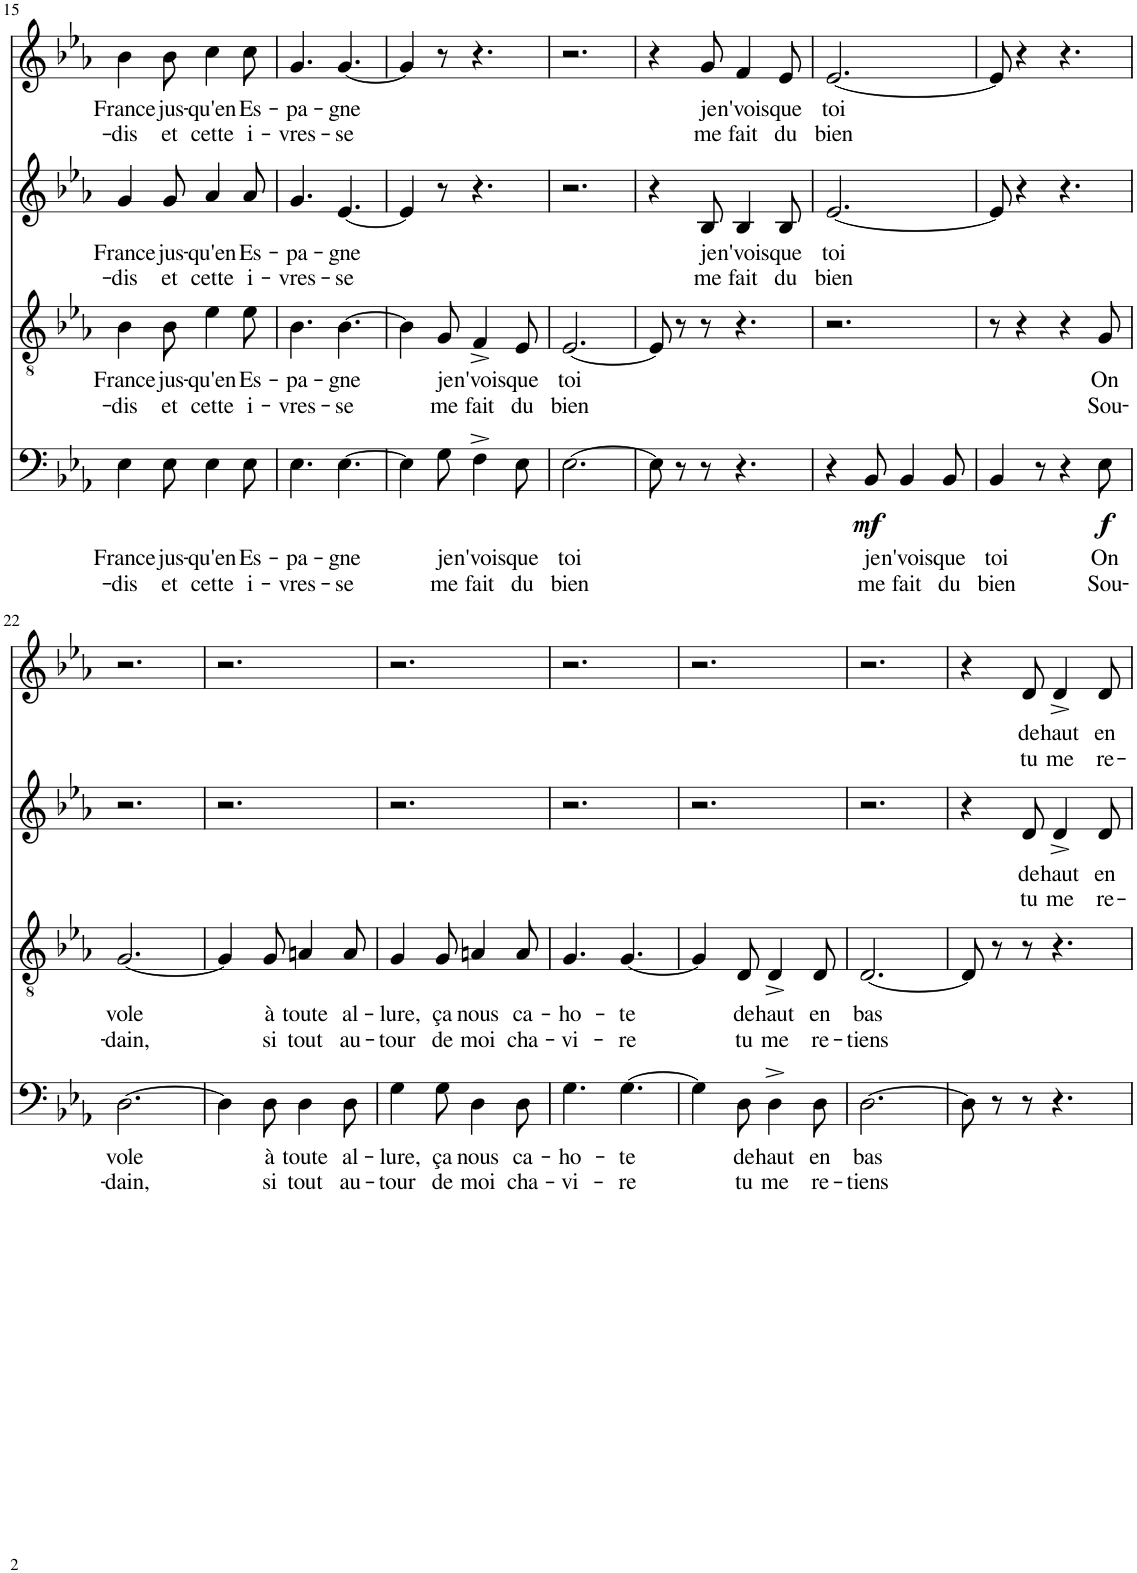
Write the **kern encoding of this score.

**kern	**text	**text	**dynam	**kern	**text	**text	**kern	**text	**text	**kern	**text	**text
*part4	*part4	*part4	*part4	*part3	*part3	*part3	*part2	*part2	*part2	*part1	*part1	*part1
*staff4	*staff4	*staff4	*staff4	*staff3	*staff3	*staff3	*staff2	*staff2	*staff2	*staff1	*staff1	*staff1
*I"B	*	*	*	*I"T	*	*	*I"A	*	*	*I"S	*	*
!!LO:PB:g=z
*clefF4	*	*	*	*clefGv2	*	*	*clefG2	*	*	*clefG2	*	*
*	*	*	*	*Trd4c7	*	*	*	*	*	*	*	*
*k[b-e-a-]	*	*	*	*k[b-e-a-]	*	*	*k[b-e-a-]	*	*	*k[b-e-a-]	*	*
*E-:	*	*	*	*E-:	*	*	*E-:	*	*	*E-:	*	*
*M6/8	*	*	*	*M6/8	*	*	*M6/8	*	*	*M6/8	*	*
=15	=15	=15	=15	=15	=15	=15	=15	=15	=15	=15	=15	=15
!	!LO:LY:b	!LO:LY:b	!	!	!LO:LY:b	!LO:LY:b	!	!LO:LY:b	!LO:LY:b	!	!LO:LY:b	!LO:LY:b
4E-\	France	-dis	.	4B-\	France	-dis	4g/	France	-dis	4b-\	France	-dis
!	!LO:LY:b	!LO:LY:b	!	!	!LO:LY:b	!LO:LY:b	!	!LO:LY:b	!LO:LY:b	!	!LO:LY:b	!LO:LY:b
8E-\	jus-	et	.	8B-\	jus-	et	8g/	jus-	et	8b-\	jus-	et
!	!LO:LY:b	!LO:LY:b	!	!	!LO:LY:b	!LO:LY:b	!	!LO:LY:b	!LO:LY:b	!	!LO:LY:b	!LO:LY:b
4E-\	-qu'en	cette	.	4e-\	-qu'en	cette	4a-/	-qu'en	cette	4cc\	-qu'en	cette
!	!LO:LY:b	!LO:LY:b	!	!	!LO:LY:b	!LO:LY:b	!	!LO:LY:b	!LO:LY:b	!	!LO:LY:b	!LO:LY:b
8E-\	Es-	i-	.	8e-\	Es-	i-	8a-/	Es-	i-	8cc\	Es-	i-
=16	=16	=16	=16	=16	=16	=16	=16	=16	=16	=16	=16	=16
!	!LO:LY:b	!LO:LY:b	!	!	!LO:LY:b	!LO:LY:b	!	!LO:LY:b	!LO:LY:b	!	!LO:LY:b	!LO:LY:b
4.E-\	-pa-	-vres-	.	4.B-\	-pa-	-vres-	4.g/	-pa-	-vres-	4.g/	-pa-	-vres-
!	!LO:LY:b	!LO:LY:b	!	!	!LO:LY:b	!LO:LY:b	!	!LO:LY:b	!LO:LY:b	!	!LO:LY:b	!LO:LY:b
[4.E-\	-gne	-se	.	[4.B-\	-gne	-se	[4.e-/	-gne	-se	[4.g/	-gne	-se
=17	=17	=17	=17	=17	=17	=17	=17	=17	=17	=17	=17	=17
4E-\]	.	.	.	4B-\]	.	.	4e-/]	.	.	4g/]	.	.
!	!LO:LY:b	!LO:LY:b	!	!	!LO:LY:b	!LO:LY:b	!	!	!	!	!	!
8G\	je	me	.	8G/	je	me	8r	.	.	8r	.	.
!	!LO:LY:b	!LO:LY:b	!	!	!LO:LY:b	!LO:LY:b	!	!	!	!	!	!
4F^\	n'vois	fait	.	4F^/	n'vois	fait	4.r	.	.	4.r	.	.
!	!LO:LY:b	!LO:LY:b	!	!	!LO:LY:b	!LO:LY:b	!	!	!	!	!	!
8E-\	que	du	.	8E-/	que	du	.	.	.	.	.	.
=18	=18	=18	=18	=18	=18	=18	=18	=18	=18	=18	=18	=18
!	!LO:LY:b	!LO:LY:b	!	!	!LO:LY:b	!LO:LY:b	!	!	!	!	!	!
[2.E-\	toi	bien	.	[2.E-/	toi	bien	2.r	.	.	2.r	.	.
=19	=19	=19	=19	=19	=19	=19	=19	=19	=19	=19	=19	=19
8E-\]	.	.	.	8E-/]	.	.	4r	.	.	4r	.	.
8r	.	.	.	8r	.	.	.	.	.	.	.	.
!	!	!	!	!	!	!	!	!LO:LY:b	!LO:LY:b	!	!LO:LY:b	!LO:LY:b
8r	.	.	.	8r	.	.	8B-/	je	me	8g/	je	me
!	!	!	!	!	!	!	!	!LO:LY:b	!LO:LY:b	!	!LO:LY:b	!LO:LY:b
4.r	.	.	.	4.r	.	.	4B-/	n'vois	fait	4f/	n'vois	fait
!	!	!	!	!	!	!	!	!LO:LY:b	!LO:LY:b	!	!LO:LY:b	!LO:LY:b
.	.	.	.	.	.	.	8B-/	que	du	8e-/	que	du
=20	=20	=20	=20	=20	=20	=20	=20	=20	=20	=20	=20	=20
!	!	!	!	!	!	!	!	!LO:LY:b	!LO:LY:b	!	!LO:LY:b	!LO:LY:b
4r	.	.	.	2.r	.	.	[2.e-/	toi	bien	[2.e-/	toi	bien
!	!LO:LY:b	!LO:LY:b	!LO:DY:b	!	!	!	!	!	!	!	!	!
8BB-/	je	me	mf	.	.	.	.	.	.	.	.	.
!	!LO:LY:b	!LO:LY:b	!	!	!	!	!	!	!	!	!	!
4BB-/	n'vois	fait	.	.	.	.	.	.	.	.	.	.
!	!LO:LY:b	!LO:LY:b	!	!	!	!	!	!	!	!	!	!
8BB-/	que	du	.	.	.	.	.	.	.	.	.	.
=21	=21	=21	=21	=21	=21	=21	=21	=21	=21	=21	=21	=21
!	!LO:LY:b	!LO:LY:b	!	!	!	!	!	!	!	!	!	!
4BB-/	toi	bien	.	8r	.	.	8e-/]	.	.	8e-/]	.	.
.	.	.	.	4r	.	.	4r	.	.	4r	.	.
8r	.	.	.	.	.	.	.	.	.	.	.	.
4r	.	.	.	4r	.	.	4.r	.	.	4.r	.	.
!	!LO:LY:b	!LO:LY:b	!LO:DY:b	!	!LO:LY:b	!LO:LY:b	!	!	!	!	!	!
8E-\	On	Sou-	f	8G/	On	Sou-	.	.	.	.	.	.
!!LO:LB:g=z
=22	=22	=22	=22	=22	=22	=22	=22	=22	=22	=22	=22	=22
!	!LO:LY:b	!LO:LY:b	!	!	!LO:LY:b	!LO:LY:b	!	!	!	!	!	!
[2.D\	vole	-dain,	.	[2.G/	vole	-dain,	2.r	.	.	2.r	.	.
=23	=23	=23	=23	=23	=23	=23	=23	=23	=23	=23	=23	=23
4D\]	.	.	.	4G/]	.	.	2.r	.	.	2.r	.	.
!	!LO:LY:b	!LO:LY:b	!	!	!LO:LY:b	!LO:LY:b	!	!	!	!	!	!
8D\	à	si	.	8G/	à	si	.	.	.	.	.	.
!	!LO:LY:b	!LO:LY:b	!	!	!LO:LY:b	!LO:LY:b	!	!	!	!	!	!
4D\	toute	tout	.	4An/	toute	tout	.	.	.	.	.	.
!	!LO:LY:b	!LO:LY:b	!	!	!LO:LY:b	!LO:LY:b	!	!	!	!	!	!
8D\	al-	au-	.	8A/	al-	au-	.	.	.	.	.	.
=24	=24	=24	=24	=24	=24	=24	=24	=24	=24	=24	=24	=24
!	!LO:LY:b	!LO:LY:b	!	!	!LO:LY:b	!LO:LY:b	!	!	!	!	!	!
4G\	-lure,	-tour	.	4G/	-lure,	-tour	2.r	.	.	2.r	.	.
!	!LO:LY:b	!LO:LY:b	!	!	!LO:LY:b	!LO:LY:b	!	!	!	!	!	!
8G\	ça	de	.	8G/	ça	de	.	.	.	.	.	.
!	!LO:LY:b	!LO:LY:b	!	!	!LO:LY:b	!LO:LY:b	!	!	!	!	!	!
4D\	nous	moi	.	4An/	nous	moi	.	.	.	.	.	.
!	!LO:LY:b	!LO:LY:b	!	!	!LO:LY:b	!LO:LY:b	!	!	!	!	!	!
8D\	ca-	cha-	.	8A/	ca-	cha-	.	.	.	.	.	.
=25	=25	=25	=25	=25	=25	=25	=25	=25	=25	=25	=25	=25
!	!LO:LY:b	!LO:LY:b	!	!	!LO:LY:b	!LO:LY:b	!	!	!	!	!	!
4.G\	-ho-	-vi-	.	4.G/	-ho-	-vi-	2.r	.	.	2.r	.	.
!	!LO:LY:b	!LO:LY:b	!	!	!LO:LY:b	!LO:LY:b	!	!	!	!	!	!
[4.G\	-te	-re	.	[4.G/	-te	-re	.	.	.	.	.	.
=26	=26	=26	=26	=26	=26	=26	=26	=26	=26	=26	=26	=26
4G\]	.	.	.	4G/]	.	.	2.r	.	.	2.r	.	.
!	!LO:LY:b	!LO:LY:b	!	!	!LO:LY:b	!LO:LY:b	!	!	!	!	!	!
8D\	de	tu	.	8D/	de	tu	.	.	.	.	.	.
!	!LO:LY:b	!LO:LY:b	!	!	!LO:LY:b	!LO:LY:b	!	!	!	!	!	!
4D^\	haut	me	.	4D^/	haut	me	.	.	.	.	.	.
!	!LO:LY:b	!LO:LY:b	!	!	!LO:LY:b	!LO:LY:b	!	!	!	!	!	!
8D\	en	re-	.	8D/	en	re-	.	.	.	.	.	.
=27	=27	=27	=27	=27	=27	=27	=27	=27	=27	=27	=27	=27
!	!LO:LY:b	!LO:LY:b	!	!	!LO:LY:b	!LO:LY:b	!	!	!	!	!	!
[2.D\	bas	-tiens	.	[2.D/	bas	-tiens	2.r	.	.	2.r	.	.
=28	=28	=28	=28	=28	=28	=28	=28	=28	=28	=28	=28	=28
8D\]	.	.	.	8D/]	.	.	4r	.	.	4r	.	.
8r	.	.	.	8r	.	.	.	.	.	.	.	.
!	!	!	!	!	!	!	!	!LO:LY:b	!LO:LY:b	!	!LO:LY:b	!LO:LY:b
8r	.	.	.	8r	.	.	8d/	de	tu	8d/	de	tu
!	!	!	!	!	!	!	!	!LO:LY:b	!LO:LY:b	!	!LO:LY:b	!LO:LY:b
4.r	.	.	.	4.r	.	.	4d^/	haut	me	4d^/	haut	me
!	!	!	!	!	!	!	!	!LO:LY:b	!LO:LY:b	!	!LO:LY:b	!LO:LY:b
.	.	.	.	.	.	.	8d/	en	re-	8d/	en	re-
=	=	=	=	=	=	=	=	=	=	=	=	=
*-	*-	*-	*-	*-	*-	*-	*-	*-	*-	*-	*-	*-
